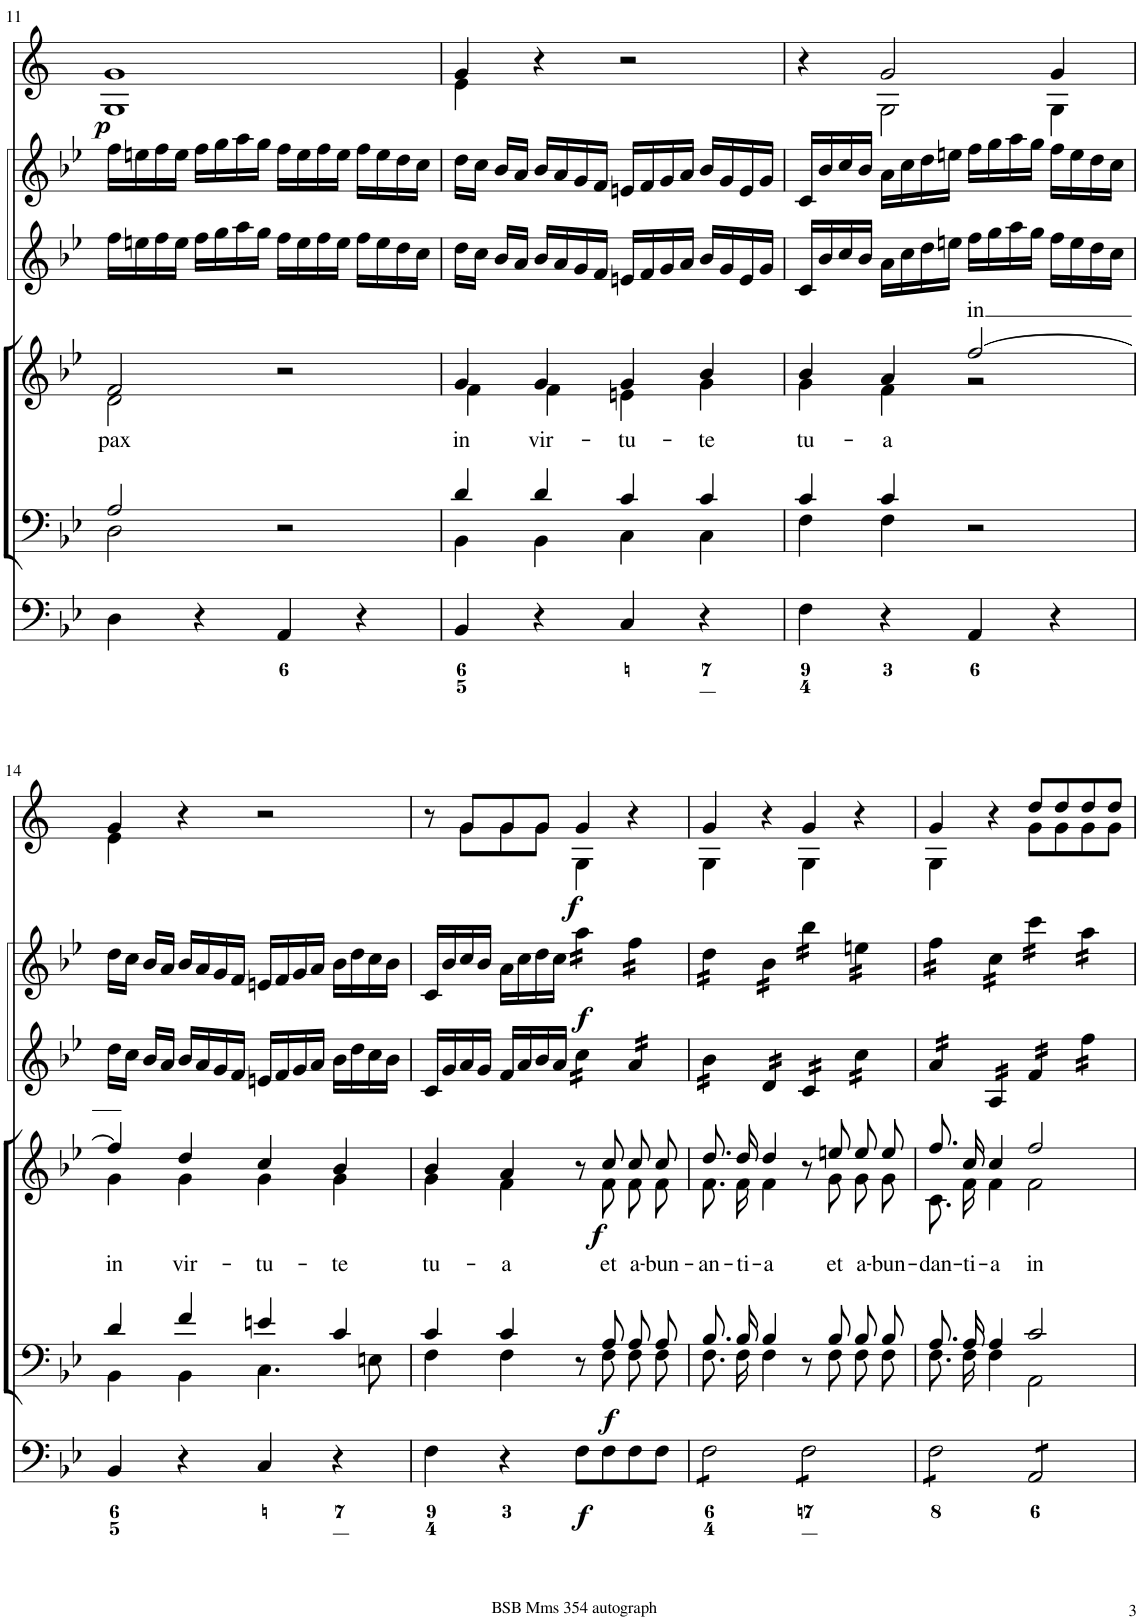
**kern	**dynam	**kern	**dynam	**kern	**text	**dynam	**kern	**kern	**dynam	**kern	**dynam
*part6	*part6	*part5	*part5	*part4	*part4	*part4	*part3	*part2	*part2	*part1	*part1
*staff6	*staff6	*staff5	*staff5	*staff4	*staff4	*staff4	*staff3	*staff2	*staff2	*staff1	*staff1
*I"Organ	*	*I"Voice	*	*I"Voice	*	*	*I"Violino 2	*I"Violino 1	*	*I"Clarini in B[b]	*
*	*	*	*	*	*	*	*I'Vln	*I'Vln	*	*	*
!!LO:PB:g=z
*clefF4	*	*clefF4	*	*clefG2	*	*	*clefG2	*clefG2	*	*clefG2	*
*	*	*	*	*	*	*	*	*	*	*Trd1c2	*
*k[b-e-]	*	*k[b-e-]	*	*k[b-e-]	*	*	*k[b-e-]	*k[b-e-]	*	*k[]	*
*M4/4	*	*M4/4	*	*M4/4	*	*	*M4/4	*M4/4	*	*M4/4	*
*met(c)	*	*met(c)	*	*met(c)	*	*	*met(c)	*met(c)	*	*met(c)	*
=11	=11	=11	=11	=11	=11	=11	=11	=11	=11	=11	=11
*	*	*^	*	*	*	*	*	*	*	*	*
!	!	!	!	!	!	!LO:LY:b	!	!	!	!	!	!LO:DY:b
*	*	*	*	*	*^	*	*	*	*	*	*^	*
4D\	.	2A/	2D\	.	2f/	2d\	pax	.	16ff\LL	16ff\LL	.	1g	1G	p
.	.	.	.	.	.	.	.	.	16een\	16een\	.	.	.	.
.	.	.	.	.	.	.	.	.	16ff\	16ff\	.	.	.	.
.	.	.	.	.	.	.	.	.	16ee\JJ	16ee\JJ	.	.	.	.
4r	.	.	.	.	.	.	.	.	16ff\LL	16ff\LL	.	.	.	.
.	.	.	.	.	.	.	.	.	16gg\	16gg\	.	.	.	.
.	.	.	.	.	.	.	.	.	16aa\	16aa\	.	.	.	.
.	.	.	.	.	.	.	.	.	16gg\JJ	16gg\JJ	.	.	.	.
4AA/	.	2r	2ryy	.	2r	2ryy	.	.	16ff\LL	16ff\LL	.	.	.	.
.	.	.	.	.	.	.	.	.	16ee\	16ee\	.	.	.	.
.	.	.	.	.	.	.	.	.	16ff\	16ff\	.	.	.	.
.	.	.	.	.	.	.	.	.	16ee\JJ	16ee\JJ	.	.	.	.
4r	.	.	.	.	.	.	.	.	16ff\LL	16ff\LL	.	.	.	.
.	.	.	.	.	.	.	.	.	16ee\	16ee\	.	.	.	.
.	.	.	.	.	.	.	.	.	16dd\	16dd\	.	.	.	.
.	.	.	.	.	.	.	.	.	16cc\JJ	16cc\JJ	.	.	.	.
=12	=12	=12	=12	=12	=12	=12	=12	=12	=12	=12	=12	=12	=12	=12
!	!	!	!	!	!	!	!LO:LY:b	!	!	!	!	!	!	!
4BB-/	.	4d/	4BB-\	.	4g/	4f\	in	.	16dd\LL	16dd\LL	.	4g/	4e\	.
.	.	.	.	.	.	.	.	.	16cc\JJ	16cc\JJ	.	.	.	.
.	.	.	.	.	.	.	.	.	16b-/LL	16b-/LL	.	.	.	.
.	.	.	.	.	.	.	.	.	16a/JJ	16a/JJ	.	.	.	.
!	!	!	!	!	!	!	!LO:LY:b	!	!	!	!	!	!	!
4r	.	4d/	4BB-\	.	4g/	4f\	vir-	.	16b-/LL	16b-/LL	.	4r	2.ryy	.
.	.	.	.	.	.	.	.	.	16a/	16a/	.	.	.	.
.	.	.	.	.	.	.	.	.	16g/	16g/	.	.	.	.
.	.	.	.	.	.	.	.	.	16f/JJ	16f/JJ	.	.	.	.
!	!	!	!	!	!	!	!LO:LY:b	!	!	!	!	!	!	!
4C/	.	4c/	4C\	.	4g/	4en\	-tu-	.	16en/LL	16en/LL	.	2r	.	.
.	.	.	.	.	.	.	.	.	16f/	16f/	.	.	.	.
.	.	.	.	.	.	.	.	.	16g/	16g/	.	.	.	.
.	.	.	.	.	.	.	.	.	16a/JJ	16a/JJ	.	.	.	.
!	!	!	!	!	!	!	!LO:LY:b	!	!	!	!	!	!	!
4r	.	4c/	4C\	.	4b-/	4g\	-te	.	16b-/LL	16b-/LL	.	.	.	.
.	.	.	.	.	.	.	.	.	16g/	16g/	.	.	.	.
.	.	.	.	.	.	.	.	.	16e/	16e/	.	.	.	.
.	.	.	.	.	.	.	.	.	16g/JJ	16g/JJ	.	.	.	.
=13	=13	=13	=13	=13	=13	=13	=13	=13	=13	=13	=13	=13	=13	=13
!	!	!	!	!	!	!	!LO:LY:b	!	!	!	!	!	!	!
4F\	.	4c/	4F\	.	4b-/	4g\	tu-	.	16c/LL	16c/LL	.	4r	4ryy	.
.	.	.	.	.	.	.	.	.	16b-/	16b-/	.	.	.	.
.	.	.	.	.	.	.	.	.	16cc/	16cc/	.	.	.	.
.	.	.	.	.	.	.	.	.	16b-/JJ	16b-/JJ	.	.	.	.
!	!	!	!	!	!	!	!LO:LY:b	!	!	!	!	!	!	!
4r	.	4c/	4F\	.	4a/	4f\	-a	.	16a\LL	16a\LL	.	2g/	2G\	.
.	.	.	.	.	.	.	.	.	16cc\	16cc\	.	.	.	.
.	.	.	.	.	.	.	.	.	16dd\	16dd\	.	.	.	.
.	.	.	.	.	.	.	.	.	16een\JJ	16een\JJ	.	.	.	.
!	!	!	!	!	!	!	!LO:LY:a	!	!	!	!	!	!	!
4AA/	.	2r	2ryy	.	[2ff/	2r	in	.	16ff\LL	16ff\LL	.	.	.	.
.	.	.	.	.	.	.	.	.	16gg\	16gg\	.	.	.	.
.	.	.	.	.	.	.	.	.	16aa\	16aa\	.	.	.	.
.	.	.	.	.	.	.	.	.	16gg\JJ	16gg\JJ	.	.	.	.
4r	.	.	.	.	.	.	.	.	16ff\LL	16ff\LL	.	4g/	4G\	.
.	.	.	.	.	.	.	.	.	16ee\	16ee\	.	.	.	.
.	.	.	.	.	.	.	.	.	16dd\	16dd\	.	.	.	.
.	.	.	.	.	.	.	.	.	16cc\JJ	16cc\JJ	.	.	.	.
!!LO:LB:g=z	!!
=14	=14	=14	=14	=14	=14	=14	=14	=14	=14	=14	=14	=14	=14	=14
!	!	!	!	!	!	!	!LO:LY:b	!	!	!	!	!	!	!
4BB-/	.	4d/	4BB-\	.	4ff/]	4g\	in	.	16dd\LL	16dd\LL	.	4g/	4e\	.
.	.	.	.	.	.	.	.	.	16cc\JJ	16cc\JJ	.	.	.	.
.	.	.	.	.	.	.	.	.	16b-/LL	16b-/LL	.	.	.	.
.	.	.	.	.	.	.	.	.	16a/JJ	16a/JJ	.	.	.	.
!	!	!	!	!	!	!	!LO:LY:b	!	!	!	!	!	!	!
4r	.	4f/	4BB-\	.	4dd/	4g\	vir-	.	16b-/LL	16b-/LL	.	4r	2.ryy	.
.	.	.	.	.	.	.	.	.	16a/	16a/	.	.	.	.
.	.	.	.	.	.	.	.	.	16g/	16g/	.	.	.	.
.	.	.	.	.	.	.	.	.	16f/JJ	16f/JJ	.	.	.	.
!	!	!	!	!	!	!	!LO:LY:b	!	!	!	!	!	!	!
4C/	.	4en/	4.C\	.	4cc/	4g\	-tu-	.	16en/LL	16en/LL	.	2r	.	.
.	.	.	.	.	.	.	.	.	16f/	16f/	.	.	.	.
.	.	.	.	.	.	.	.	.	16g/	16g/	.	.	.	.
.	.	.	.	.	.	.	.	.	16a/JJ	16a/JJ	.	.	.	.
!	!	!	!	!	!	!	!LO:LY:b	!	!	!	!	!	!	!
4r	.	4c/	.	.	4b-/	4g\	-te	.	16b-\LL	16b-\LL	.	.	.	.
.	.	.	.	.	.	.	.	.	16dd\	16dd\	.	.	.	.
.	.	.	8En\	.	.	.	.	.	16cc\	16cc\	.	.	.	.
.	.	.	.	.	.	.	.	.	16b-\JJ	16b-\JJ	.	.	.	.
=15	=15	=15	=15	=15	=15	=15	=15	=15	=15	=15	=15	=15	=15	=15
!	!	!	!	!	!	!	!LO:LY:b	!	!	!	!	!	!	!
4F\	.	4c/	4F\	.	4b-/	4g\	tu-	.	16c/LL	16c/LL	.	8r	8ryy	.
.	.	.	.	.	.	.	.	.	16g/	16b-/	.	.	.	.
.	.	.	.	.	.	.	.	.	16a/	16cc/	.	8g/L	8g\L	.
.	.	.	.	.	.	.	.	.	16g/JJ	16b-/JJ	.	.	.	.
!	!	!	!	!	!	!	!LO:LY:b	!	!	!	!	!	!	!
4r	.	4c/	4F\	.	4a/	4f\	-a	.	16f/LL	16a\LL	.	8g/	8g\	.
.	.	.	.	.	.	.	.	.	16a/	16cc\	.	.	.	.
.	.	.	.	.	.	.	.	.	16b-/	16dd\	.	8g/J	8g\J	.
.	.	.	.	.	.	.	.	.	16a/JJ	16cc\JJ	.	.	.	.
!	!LO:DY:b	!	!	!	!	!	!	!	!	!	!LO:DY:b	!	!	!LO:DY:b
*	*	*	*	*	*	*	*	*	*tremolo	*	*	*	*	*
*	*	*	*	*	*	*	*	*	*	*tremolo	*	*	*	*
8F\L	f	8r	8ryy	.	8r	8ryy	.	.	16cc\LL	16aa\LL	f	4g/	4G\	f
.	.	.	.	.	.	.	.	.	16cc\	16aa\	.	.	.	.
!	!	!	!	!LO:DY:b	!	!	!LO:LY:b	!LO:DY:b	!	!	!	!	!	!
8F\	.	8A/	8F\	f	8cc/	8f\	et	f	16cc\	16aa\	.	.	.	.
.	.	.	.	.	.	.	.	.	16cc\JJ	16aa\JJ	.	.	.	.
!	!	!	!	!	!	!	!LO:LY:b	!	!	!	!	!	!	!
8F\	.	8A/L	8F\L	.	8cc/L	8f\L	a-	.	16a/LL	16ff\LL	.	4r	4ryy	.
.	.	.	.	.	.	.	.	.	16a/	16ff\	.	.	.	.
!	!	!	!	!	!	!	!LO:LY:b	!	!	!	!	!	!	!
8F\J	.	8A/J	8F\J	.	8cc/J	8f\J	-bun-	.	16a/	16ff\	.	.	.	.
.	.	.	.	.	.	.	.	.	16a/JJ	16ff\JJ	.	.	.	.
=16	=16	=16	=16	=16	=16	=16	=16	=16	=16	=16	=16	=16	=16	=16
!	!	!	!	!	!	!	!LO:LY:b	!	!	!	!	!	!	!
*tremolo	*	*	*	*	*	*	*	*	*	*	*	*	*	*
8F\L	.	8.B-/L	8.F\L	.	8.dd/L	8.f\L	-an-	.	16b-\LL	16dd\LL	.	4g/	4G\	.
.	.	.	.	.	.	.	.	.	16b-\	16dd\	.	.	.	.
8F\	.	.	.	.	.	.	.	.	16b-\	16dd\	.	.	.	.
!	!	!	!	!	!	!	!LO:LY:b	!	!	!	!	!	!	!
.	.	16B-/Jk	16F\Jk	.	16dd/Jk	16f\Jk	-ti-	.	16b-\JJ	16dd\JJ	.	.	.	.
!	!	!	!	!	!	!	!LO:LY:b	!	!	!	!	!	!	!
8F\	.	4B-/	4F\	.	4dd/	4f\	-a	.	16d/LL	16b-\LL	.	4r	4ryy	.
.	.	.	.	.	.	.	.	.	16d/	16b-\	.	.	.	.
8F\J	.	.	.	.	.	.	.	.	16d/	16b-\	.	.	.	.
.	.	.	.	.	.	.	.	.	16d/JJ	16b-\JJ	.	.	.	.
8F\L	.	8r	8ryy	.	8r	8ryy	.	.	16c/LL	16bb-\LL	.	4g/	4G\	.
.	.	.	.	.	.	.	.	.	16c/	16bb-\	.	.	.	.
!	!	!	!	!	!	!	!LO:LY:b	!	!	!	!	!	!	!
8F\	.	8B-/	8F\	.	8een/	8g\	et	.	16c/	16bb-\	.	.	.	.
.	.	.	.	.	.	.	.	.	16c/JJ	16bb-\JJ	.	.	.	.
!	!	!	!	!	!	!	!LO:LY:b	!	!	!	!	!	!	!
8F\	.	8B-/L	8F\L	.	8ee/L	8g\L	a-	.	16cc\LL	16een\LL	.	4r	4ryy	.
.	.	.	.	.	.	.	.	.	16cc\	16een\	.	.	.	.
!	!	!	!	!	!	!	!LO:LY:b	!	!	!	!	!	!	!
8F\J	.	8B-/J	8F\J	.	8ee/J	8g\J	-bun-	.	16cc\	16een\	.	.	.	.
.	.	.	.	.	.	.	.	.	16cc\JJ	16een\JJ	.	.	.	.
=17	=17	=17	=17	=17	=17	=17	=17	=17	=17	=17	=17	=17	=17	=17
!	!	!	!	!	!	!	!LO:LY:b	!	!	!	!	!	!	!
8F\L	.	8.A/L	8.F\L	.	8.ff/L	8.c\L	-dan-	.	16a/LL	16ff\LL	.	4g/	4G\	.
.	.	.	.	.	.	.	.	.	16a/	16ff\	.	.	.	.
8F\	.	.	.	.	.	.	.	.	16a/	16ff\	.	.	.	.
!	!	!	!	!	!	!	!LO:LY:b	!	!	!	!	!	!	!
.	.	16A/Jk	16F\Jk	.	16cc/Jk	16f\Jk	-ti-	.	16a/JJ	16ff\JJ	.	.	.	.
!	!	!	!	!	!	!	!LO:LY:b	!	!	!	!	!	!	!
8F\	.	4A/	4F\	.	4cc/	4f\	-a	.	16A/LL	16cc\LL	.	4r	4ryy	.
.	.	.	.	.	.	.	.	.	16A/	16cc\	.	.	.	.
8F\J	.	.	.	.	.	.	.	.	16A/	16cc\	.	.	.	.
.	.	.	.	.	.	.	.	.	16A/JJ	16cc\JJ	.	.	.	.
!	!	!	!	!	!	!	!LO:LY:b	!	!	!	!	!	!	!
8AA/L	.	2c/	2AA\	.	2ff/	2f\	in	.	16f/LL	16ccc\LL	.	8dd/L	8g\L	.
.	.	.	.	.	.	.	.	.	16f/	16ccc\	.	.	.	.
8AA/	.	.	.	.	.	.	.	.	16f/	16ccc\	.	8dd/	8g\	.
.	.	.	.	.	.	.	.	.	16f/JJ	16ccc\JJ	.	.	.	.
8AA/	.	.	.	.	.	.	.	.	16ff\LL	16aa\LL	.	8dd/	8g\	.
.	.	.	.	.	.	.	.	.	16ff\	16aa\	.	.	.	.
8AA/J	.	.	.	.	.	.	.	.	16ff\	16aa\	.	8dd/J	8g\J	.
*Xtremolo	*	*	*	*	*	*	*	*	*	*	*	*	*	*
.	.	.	.	.	.	.	.	.	16ff\JJ	16aa\JJ	.	.	.	.
*	*	*	*	*	*	*	*	*	*	*Xtremolo	*	*	*	*
*	*	*	*	*	*	*	*	*	*Xtremolo	*	*	*	*	*
*	*	*v	*v	*	*	*	*	*	*	*	*	*v	*v	*
*	*	*	*	*v	*v	*	*	*	*	*	*	*
=	=	=	=	=	=	=	=	=	=	=	=
*-	*-	*-	*-	*-	*-	*-	*-	*-	*-	*-	*-
